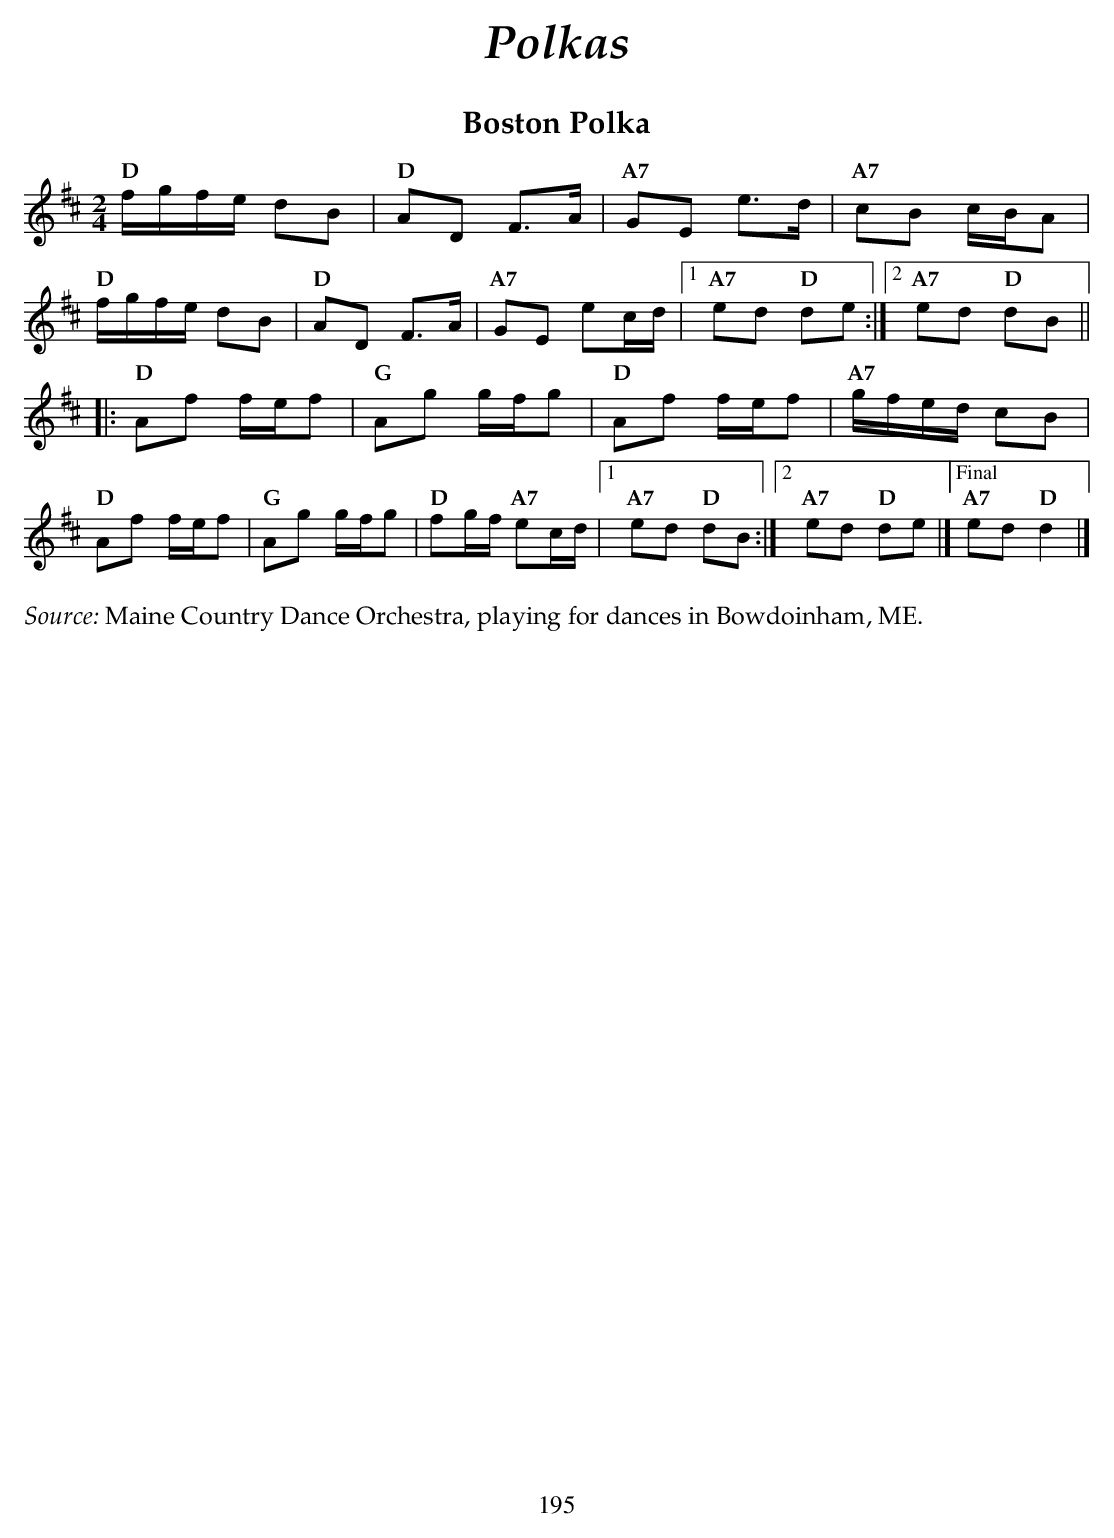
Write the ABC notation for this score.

X:1
T:Boston Polka
M:2/4
L:1/8
K:D
   "D"  f/g/f/e/ dB  | "D" AD F>A |\
   "A7"  GE      e>d | "A7" cB c/B/A |
   "D"  f/g/f/e/ dB  | "D" AD F>A |\
   "A7"  GE ec/d/    |1 "A7" ed "D" de :|2\
   "A7" ed "D"  dB   ||
|: "D"  Af f/e/f | "G" Ag g/f/g |\
   "D"  Af f/e/f | "A7" g/f/e/d/ cB |
   "D"  Af f/e/f | "G" Ag g/f/g |\
   "D"  fg/f/ "A7" ec/d/ |1 "A7" ed "D" dB :|2\
   "A7" ed "D" de |]["Final" "A7" ed "D" d2 |]
